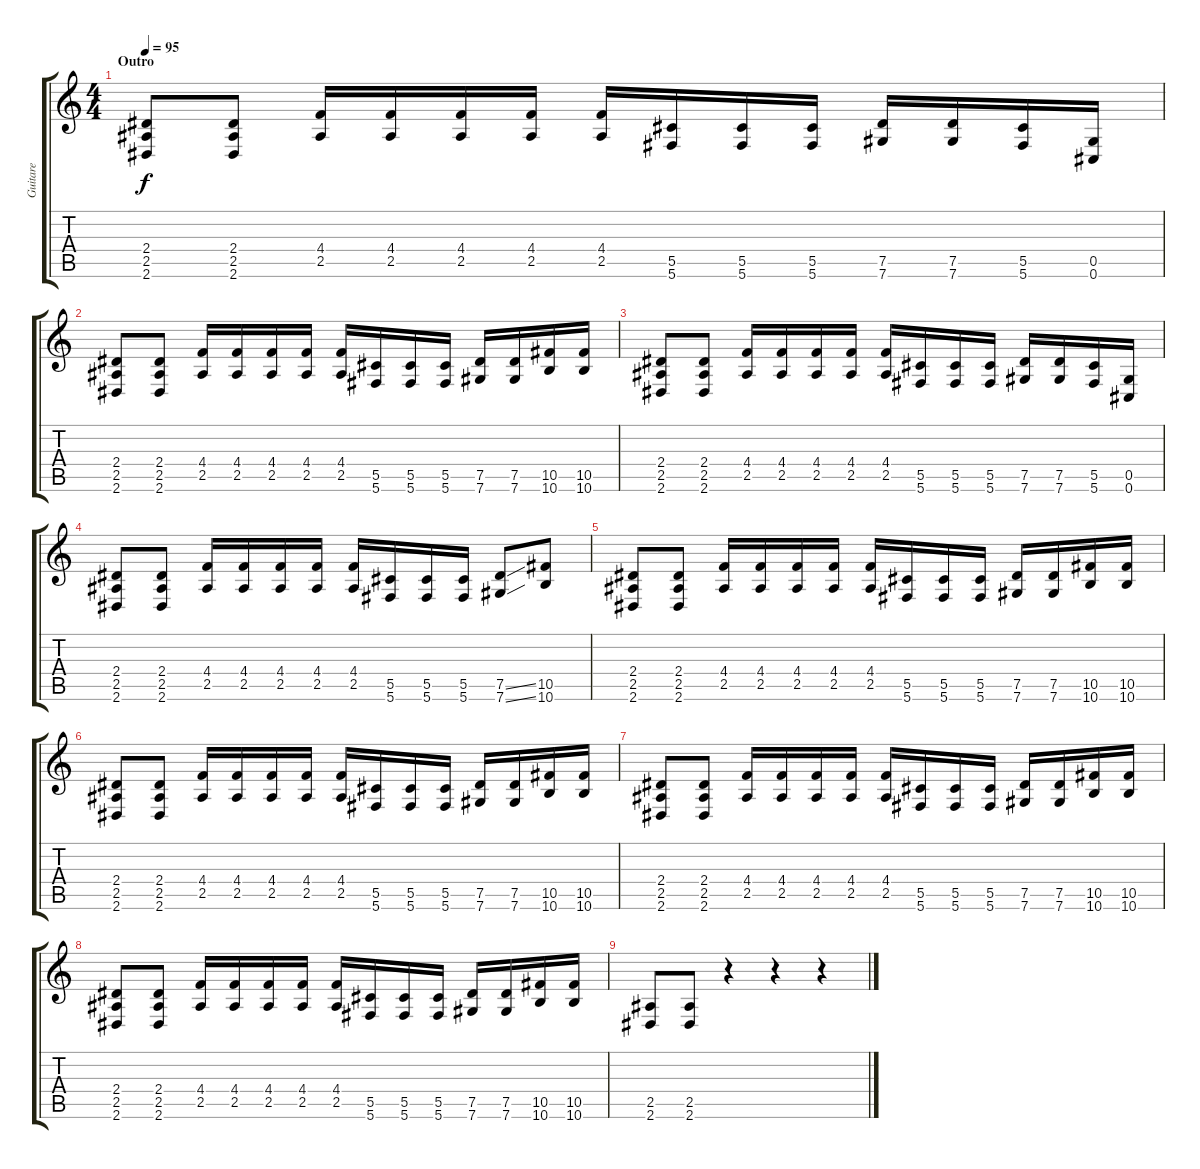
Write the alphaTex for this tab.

\track ("Guitare" "Guitare") {instrument overdrivenguitar}
\staff {score tabs}
\tuning (Eb4 Bb3 Gb3 Db3 Ab2 Db2) {hide}
\ts (4 4)
\section ("" "Outro")
\tempo 95
\clef g2
\ks c
(2.4 2.5 2.6).8{dy f} (2.4 2.5 2.6).8 (4.4 2.5).16 (4.4 2.5).16 (4.4 2.5).16 (4.4 2.5).16 (4.4 2.5).16 (5.5 5.6).16 (5.5 5.6).16 (5.5 5.6).16 (7.5 7.6).16 (7.5 7.6).16 (5.5 5.6).16 (0.5 0.6).16 |
(2.4 2.5 2.6).8 (2.4 2.5 2.6).8 (4.4 2.5).16 (4.4 2.5).16 (4.4 2.5).16 (4.4 2.5).16 (4.4 2.5).16 (5.5 5.6).16 (5.5 5.6).16 (5.5 5.6).16 (7.5 7.6).16 (7.5 7.6).16 (10.5 10.6).16 (10.5 10.6).16 |
(2.4 2.5 2.6).8 (2.4 2.5 2.6).8 (4.4 2.5).16 (4.4 2.5).16 (4.4 2.5).16 (4.4 2.5).16 (4.4 2.5).16 (5.5 5.6).16 (5.5 5.6).16 (5.5 5.6).16 (7.5 7.6).16 (7.5 7.6).16 (5.5 5.6).16 (0.5 0.6).16 |
(2.4 2.5 2.6).8 (2.4 2.5 2.6).8 (4.4 2.5).16 (4.4 2.5).16 (4.4 2.5).16 (4.4 2.5).16 (4.4 2.5).16 (5.5 5.6).16 (5.5 5.6).16 (5.5 5.6).16 (7.5{ss} 7.6{ss}).8 (10.5 10.6).8 |
(2.4 2.5 2.6).8 (2.4 2.5 2.6).8 (4.4 2.5).16 (4.4 2.5).16 (4.4 2.5).16 (4.4 2.5).16 (4.4 2.5).16 (5.5 5.6).16 (5.5 5.6).16 (5.5 5.6).16 (7.5 7.6).16 (7.5 7.6).16 (10.5 10.6).16 (10.5 10.6).16 |
(2.4 2.5 2.6).8 (2.4 2.5 2.6).8 (4.4 2.5).16 (4.4 2.5).16 (4.4 2.5).16 (4.4 2.5).16 (4.4 2.5).16 (5.5 5.6).16 (5.5 5.6).16 (5.5 5.6).16 (7.5 7.6).16 (7.5 7.6).16 (10.5 10.6).16 (10.5 10.6).16 |
(2.4 2.5 2.6).8 (2.4 2.5 2.6).8 (4.4 2.5).16 (4.4 2.5).16 (4.4 2.5).16 (4.4 2.5).16 (4.4 2.5).16 (5.5 5.6).16 (5.5 5.6).16 (5.5 5.6).16 (7.5 7.6).16 (7.5 7.6).16 (10.5 10.6).16 (10.5 10.6).16 |
(2.4 2.5 2.6).8 (2.4 2.5 2.6).8 (4.4 2.5).16 (4.4 2.5).16 (4.4 2.5).16 (4.4 2.5).16 (4.4 2.5).16 (5.5 5.6).16 (5.5 5.6).16 (5.5 5.6).16 (7.5 7.6).16 (7.5 7.6).16 (10.5 10.6).16 (10.5 10.6).16 |
(2.5 2.6).8 (2.5 2.6).8 r.4 r.4 r.4
